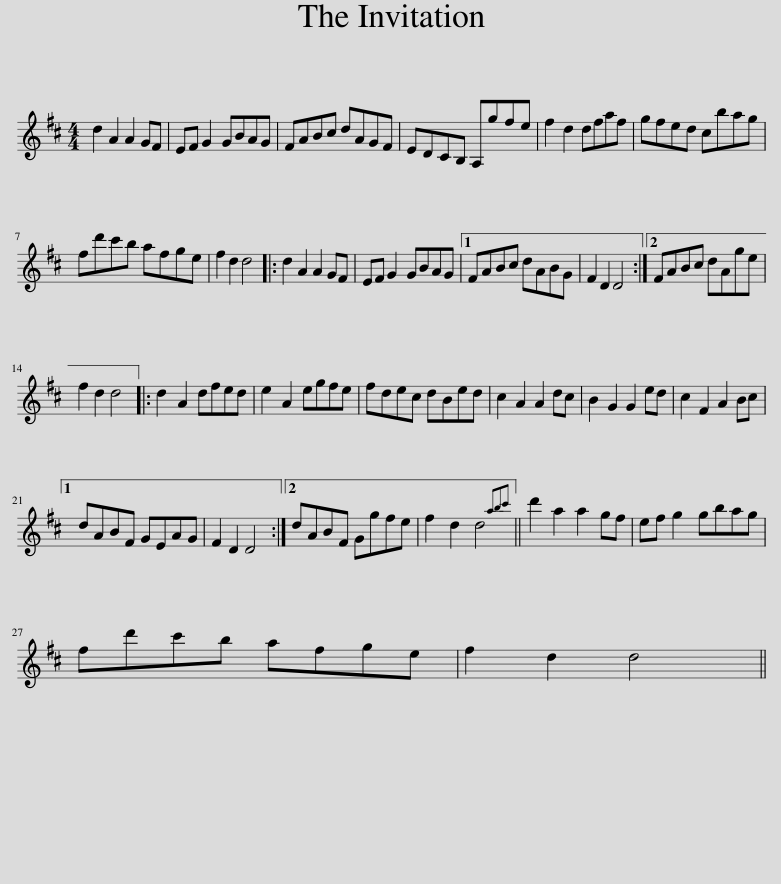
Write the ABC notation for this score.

X:1
L:1/8
M:4/4
I:linebreak $
K:D
V:1 treble
V:1
 d2 A2 A2 GF | EF G2 GBAG | FABc dAGF | EDCB, A,gfe | f2 d2 dfaf | %5
 gfed cbag |$ fd'c'b afge | f2 d2 d4 |: d2 A2 A2 GF | EF G2 GBAG |1 %10
 FABc dABG | F2 D2 D4 :|2 FABc dAge |$ f2 d2 d4 |: d2 A2 dfed | %15
 e2 A2 egfe | fdec dBed | c2 A2 A2 dc | B2 G2 G2 ed | c2 F2 A2 Bc |1$ %20
 dABF GEAG | F2 D2 D4 :|2 dABF Ggfe | f2 d2 d4{abc'} || d'2 a2 a2 gf | %25
 ef g2 gbag |$ fd'c'b afge | f2 d2 d4 || %28
